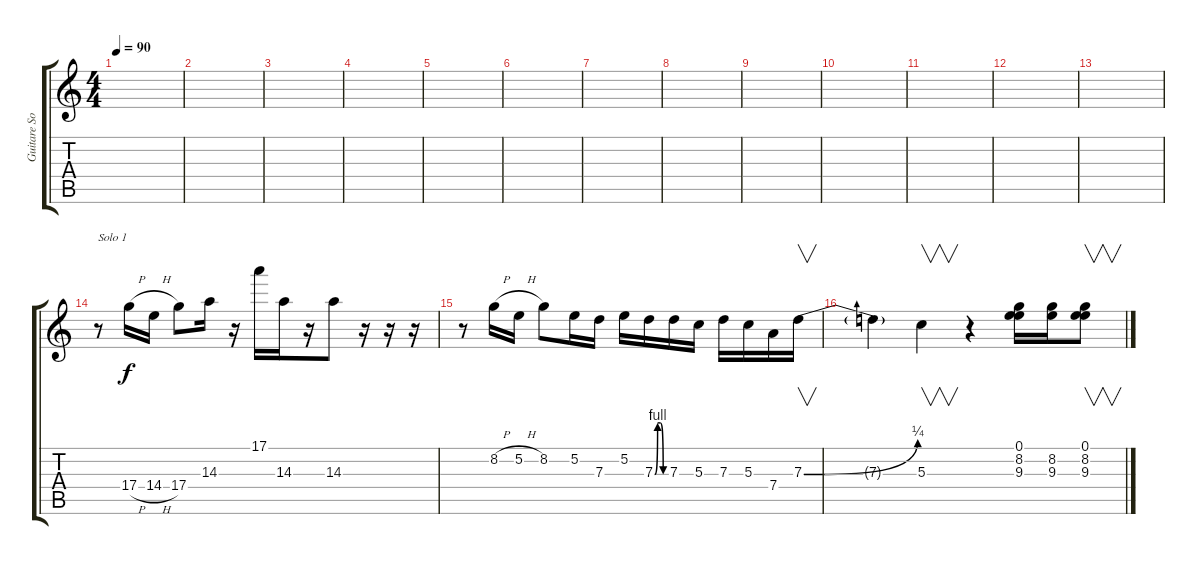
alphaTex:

\track ("Guitare Solo" "Guitare So") {instrument overdrivenguitar}
\staff {score tabs}
\tuning (E4 B3 G3 D3 A2 E2) {hide}
\ts (4 4)
\tempo 90
\clef g2
\ks c
|
|
|
|
|
|
|
|
|
|
|
|
|
r.8{txt "Solo 1"} 17.4{h}.16 14.4{h}.16 17.4.8 14.3.16 r.16 17.1.16 14.3.16 r.16 14.3.8 r.16 r.16 r.16 |
r.8 8.2{h}.16 5.2{h}.16 8.2.8 5.2.16 7.3.16 5.2.16 7.3{be (custom 0 0 15 4 30 4 45 0 60 0)}.16 7.3.16 5.3.16 7.3.16 5.3.16 7.4.16 7.3{be (bend 0 0 60 1)}.16{v} |
7.3{t}.4 5.3.4{v} r.4 (0.1 8.2 9.3).16 (8.2 9.3).16 (0.1 8.2 9.3).8{v}
